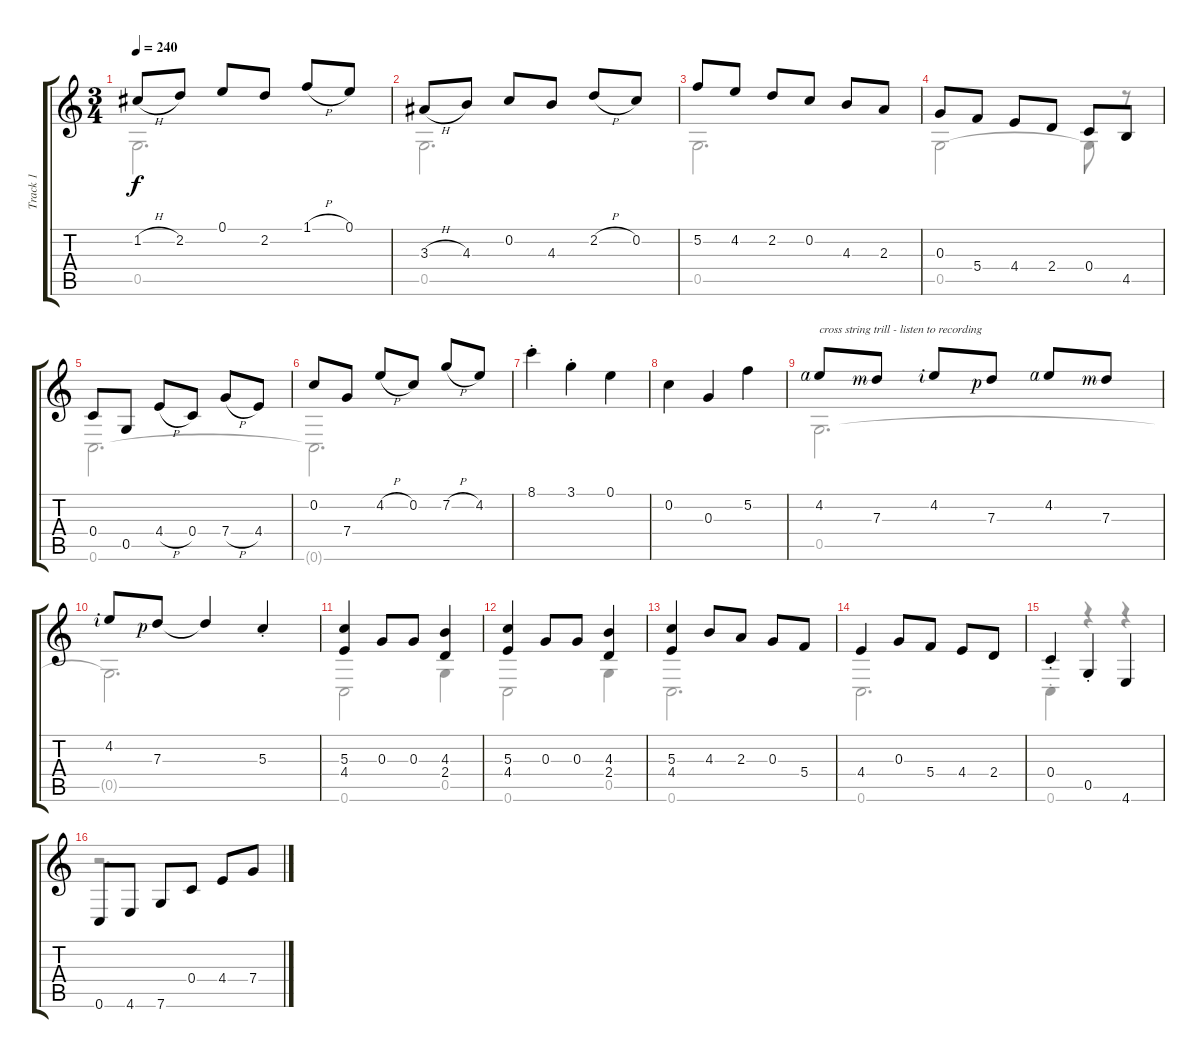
\track ("Track 1" "Track 1") {instrument acousticguitarsteel}
\staff {score tabs}
\tuning (E4 C4 G3 C3 G2 C2) {hide}
\voice
\ts (3 4)
\tempo 240
\clef g2
\ks c
1.2{h}.8{dy f} 2.2.8 0.1.8 2.2.8 1.1{h}.8 0.1.8 |
3.3{h}.8 4.3.8 0.2.8 4.3.8 2.2{h}.8 0.2.8 |
5.2.8 4.2.8 2.2.8 0.2.8 4.3.8 2.3.8 |
0.3.8 5.4.8 4.4.8 2.4.8 0.4.8 4.5.8 |
0.4.8 0.5.8 4.4{h}.8 0.4.8 7.4{h}.8 4.4.8 |
0.2.8 7.4.8 4.2{h}.8 0.2.8 7.2{h}.8 4.2.8 |
8.1{st}.4 3.1{st}.4 0.1.4 |
0.2.4 0.3.4 5.2.4 |
4.2{rf 4}.8{txt "cross string trill - listen to recording"} 7.3{rf 3}.8 4.2{rf 2}.8 7.3{rf 1}.8 4.2{rf 4}.8 7.3{rf 3}.8 |
4.2{rf 2}.8 7.3{rf 1}.8 7.3{t}.4 5.3{st}.4 |
(5.3 4.4).4 0.3.8 0.3.8 (4.3 2.4).4 |
(5.3 4.4).4 0.3.8 0.3.8 (4.3 2.4).4 |
(5.3 4.4).4 4.3.8 2.3.8 0.3.8 5.4.8 |
4.4.4 0.3.8 5.4.8 4.4.8 2.4.8 |
0.4{st}.4 0.5{st}.4 4.6.4 |
0.6.8 4.6.8 7.6.8 0.4.8 4.4.8 7.4.8
\voice
\clef g2
\ottava regular
\simile none
\ks c
0.5.2{d dy f} |
0.5.2{d} |
0.5.2{d} |
0.5.2 0.5{t}.8 r.8 |
0.6.2{d} |
0.6{t}.2{d} |
|
|
0.5.2{d} |
0.5{t}.2{d} |
0.6.2 0.5.4 |
0.6.2 0.5.4 |
0.6.2{d} |
0.6.2{d} |
0.6{st}.4 r.4 r.4 |
r.2{d}
